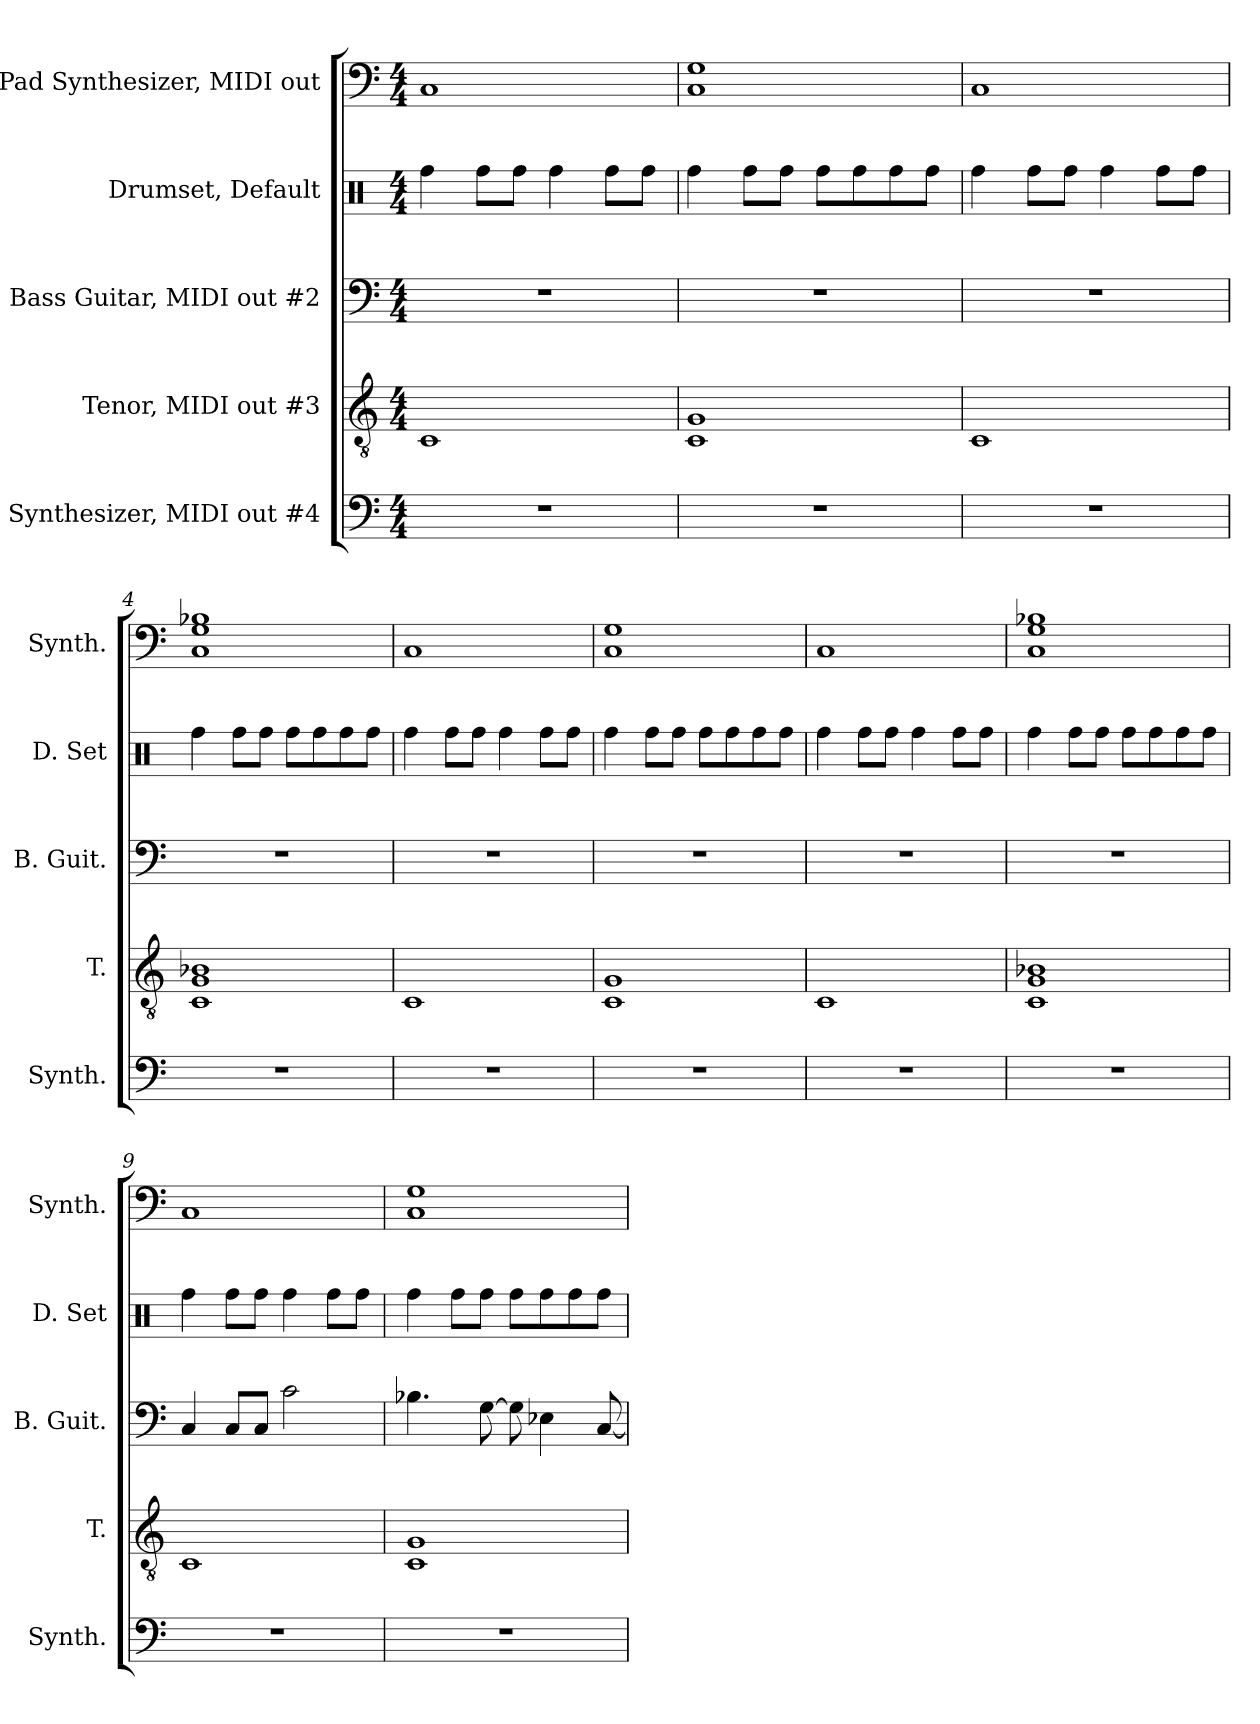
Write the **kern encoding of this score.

**kern	**kern	**kern	**kern	**kern
*part5	*part4	*part3	*part2	*part1
*staff5	*staff4	*staff3	*staff2	*staff1
*I"Pad Synthesizer, MIDI out #4	*I"Tenor, MIDI out #3	*I"Bass Guitar, MIDI out #2	*I"Drumset, Default	*I"Pad Synthesizer, MIDI out
*I'Synth.	*I'T.	*I'B. Guit.	*I'D. Set	*I'Synth.
*clefF4	*clefGv2	*clefF4	*clefX	*clefF4
*	*	*ITrd7c12	*	*
*k[]	*k[]	*k[]	*k[]	*k[]
*M4/4	*M4/4	*M4/4	*M4/4	*M4/4
*MM120	*MM120	*MM120	*MM120	*MM120
=1	=1	=1	=1	=1
1r	1C	1r	4Rff\	1C
.	.	.	8Rff\L	.
.	.	.	8Rff\J	.
.	.	.	4Rff\	.
.	.	.	8Rff\L	.
.	.	.	8Rff\J	.
=2	=2	=2	=2	=2
1r	1C 1G	1r	4Rff\	1C 1G
.	.	.	8Rff\L	.
.	.	.	8Rff\J	.
.	.	.	8Rff\L	.
.	.	.	8Rff\	.
.	.	.	8Rff\	.
.	.	.	8Rff\J	.
=3	=3	=3	=3	=3
1r	1C	1r	4Rff\	1C
.	.	.	8Rff\L	.
.	.	.	8Rff\J	.
.	.	.	4Rff\	.
.	.	.	8Rff\L	.
.	.	.	8Rff\J	.
=4	=4	=4	=4	=4
1r	1C 1G 1B-X	1r	4Rff\	1C 1G 1B-X
.	.	.	8Rff\L	.
.	.	.	8Rff\J	.
.	.	.	8Rff\L	.
.	.	.	8Rff\	.
.	.	.	8Rff\	.
.	.	.	8Rff\J	.
!!LO:LB:g=z
=5	=5	=5	=5	=5
1r	1C	1r	4Rff\	1C
.	.	.	8Rff\L	.
.	.	.	8Rff\J	.
.	.	.	4Rff\	.
.	.	.	8Rff\L	.
.	.	.	8Rff\J	.
=6	=6	=6	=6	=6
1r	1C 1G	1r	4Rff\	1C 1G
.	.	.	8Rff\L	.
.	.	.	8Rff\J	.
.	.	.	8Rff\L	.
.	.	.	8Rff\	.
.	.	.	8Rff\	.
.	.	.	8Rff\J	.
=7	=7	=7	=7	=7
1r	1C	1r	4Rff\	1C
.	.	.	8Rff\L	.
.	.	.	8Rff\J	.
.	.	.	4Rff\	.
.	.	.	8Rff\L	.
.	.	.	8Rff\J	.
=8	=8	=8	=8	=8
1r	1C 1G 1B-X	1r	4Rff\	1C 1G 1B-X
.	.	.	8Rff\L	.
.	.	.	8Rff\J	.
.	.	.	8Rff\L	.
.	.	.	8Rff\	.
.	.	.	8Rff\	.
.	.	.	8Rff\J	.
=9	=9	=9	=9	=9
1r	1C	4CC/	4Rff\	1C
.	.	8CC/L	8Rff\L	.
.	.	8CC/J	8Rff\J	.
.	.	2C\	4Rff\	.
.	.	.	8Rff\L	.
.	.	.	8Rff\J	.
=10	=10	=10	=10	=10
1r	1C 1G	4.BB-X\	4Rff\	1C 1G
.	.	.	8Rff\L	.
.	.	[8GG\	8Rff\J	.
.	.	8GG\]	8Rff\L	.
.	.	4EE-X\	8Rff\	.
.	.	.	8Rff\	.
.	.	[8CC/	8Rff\J	.
=	=	=	=	=
*-	*-	*-	*-	*-
